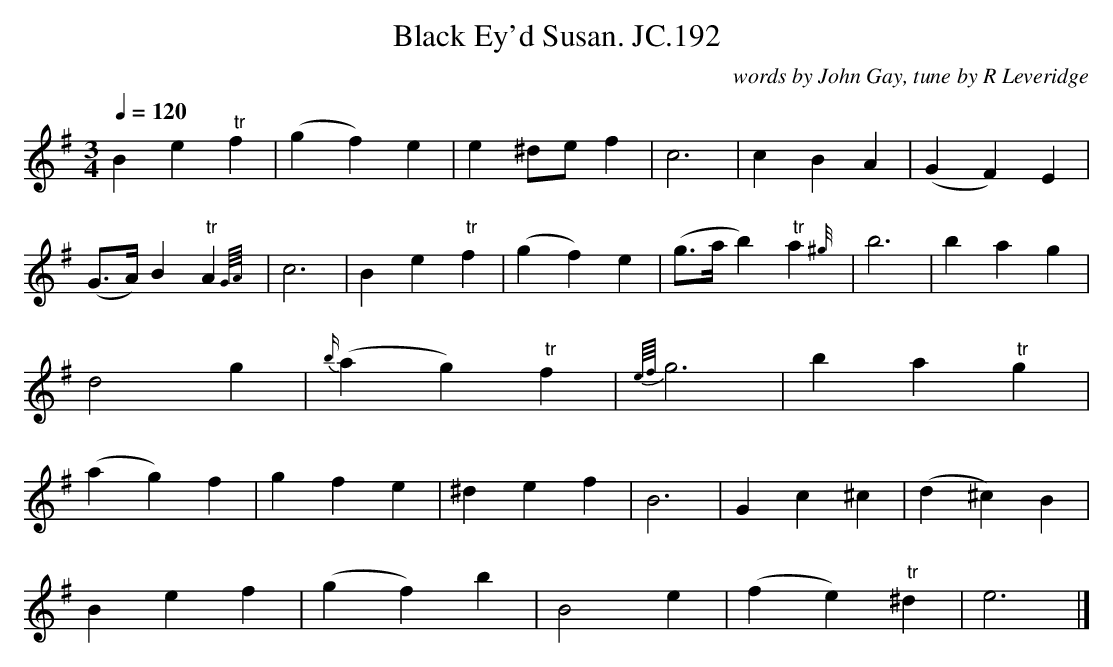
X:1
T:Black Ey'd Susan. JC.192
C:words by John Gay, tune by R Leveridge
M:3/4
L:1/4
Q:1/4=120
K:G
Be" tr"f|\\
(gf)e|e^d/e/f|c3|cBA|(GF)E|
(G3/4A/4)B" tr"A{G/4A/4}|c3|Be" tr"f|\\
(gf)e|(g3/4a/4 b)" tr"a{^g/4}|b3|
bag|d2g|{b/}(ag)" tr"f|{e/4f/4}g3|\\
ba" tr"g|(ag)f|
gfe|^def|B3|\\
Gc^c|(d^c)B|!Bef|(gf)b|B2e|(fe)" tr"^d|e3|]
